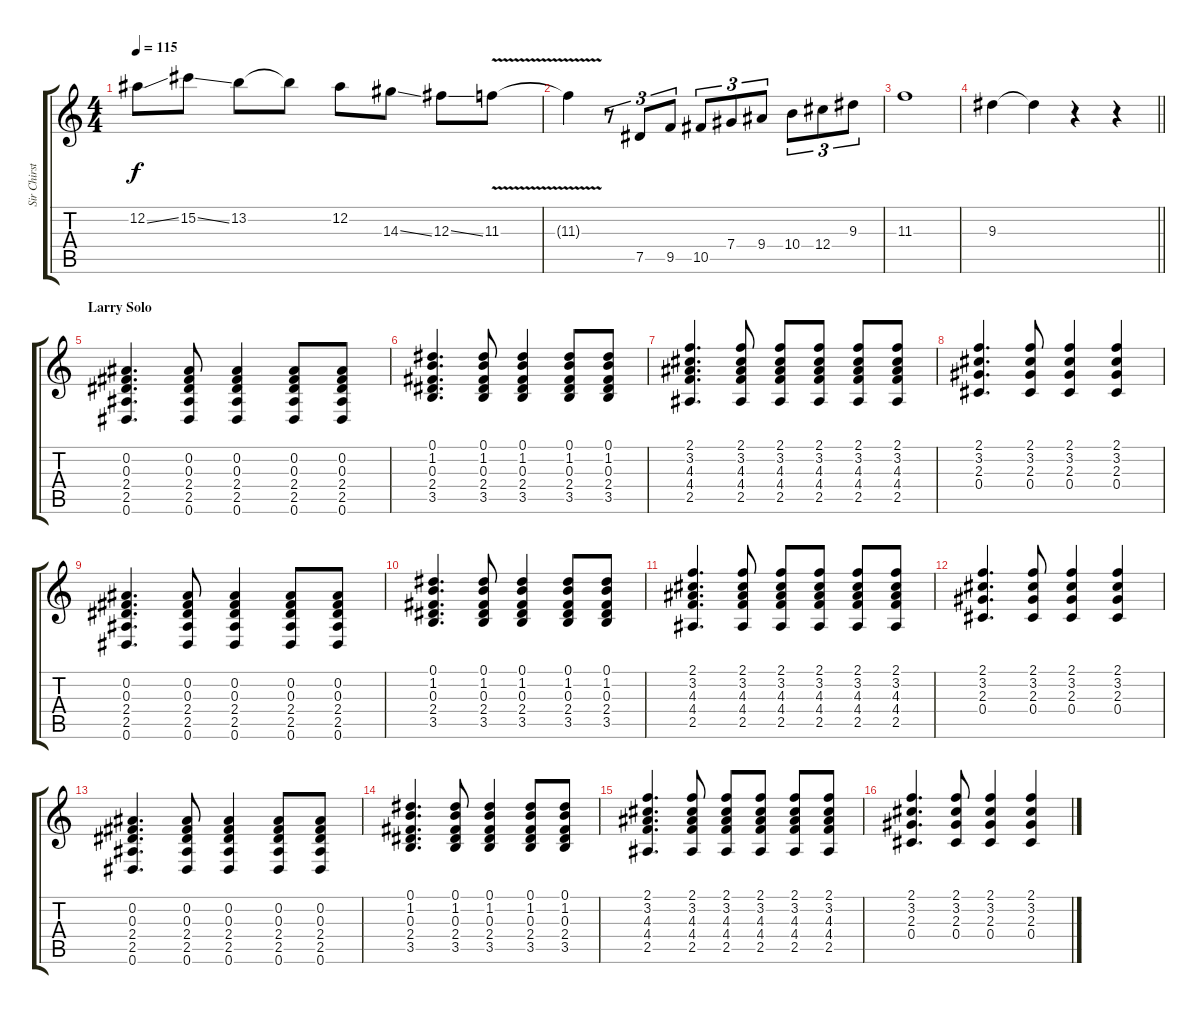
\track ("Sir Chirstus" "Sir Chirst") {instrument overdrivenguitar}
\staff {score tabs}
\tuning (Eb4 Bb3 Gb3 Db3 Ab2 Eb2) {hide}
\ts (4 4)
\tempo 115
\clef g2
\ks c
12.2{ss}.8{dy f} 15.2{ss}.8 13.2.8 13.2{t}.8 12.2.8 14.3{ss}.8 12.3{ss}.8 11.3{v}.8 |
11.3{t}.4 r.8{tu (3 2)} 7.5.8{tu (3 2)} 9.5.8{tu (3 2)} 10.5.8{tu (3 2)} 7.4.8{tu (3 2)} 9.4.8{tu (3 2)} 10.4.8{tu (3 2)} 12.4.8{tu (3 2)} 9.3.8{tu (3 2)} |
11.3.1 |
\barLineRight lightlight
9.3.4 9.3{t}.4 r.4 r.4 |
\section ("" "Larry Solo")
(0.2 0.3 2.4 2.5 0.6).4{d volume 10 instrument electricguitarjazz} (0.2 0.3 2.4 2.5 0.6).8 (0.2 0.3 2.4 2.5 0.6).4 (0.2 0.3 2.4 2.5 0.6).8 (0.2 0.3 2.4 2.5 0.6).8 |
(0.1 1.2 0.3 2.4 3.5).4{d} (0.1 1.2 0.3 2.4 3.5).8 (0.1 1.2 0.3 2.4 3.5).4 (0.1 1.2 0.3 2.4 3.5).8 (0.1 1.2 0.3 2.4 3.5).8 |
(2.1 3.2 4.3 4.4 2.5).4{d} (2.1 3.2 4.3 4.4 2.5).8 (2.1 3.2 4.3 4.4 2.5).8 (2.1 3.2 4.3 4.4 2.5).8 (2.1 3.2 4.3 4.4 2.5).8 (2.1 3.2 4.3 4.4 2.5).8 |
(2.1 3.2 2.3 0.4).4{d} (2.1 3.2 2.3 0.4).8 (2.1 3.2 2.3 0.4).4 (2.1 3.2 2.3 0.4).4 |
(0.2 0.3 2.4 2.5 0.6).4{d volume 10 instrument electricguitarjazz} (0.2 0.3 2.4 2.5 0.6).8 (0.2 0.3 2.4 2.5 0.6).4 (0.2 0.3 2.4 2.5 0.6).8 (0.2 0.3 2.4 2.5 0.6).8 |
(0.1 1.2 0.3 2.4 3.5).4{d} (0.1 1.2 0.3 2.4 3.5).8 (0.1 1.2 0.3 2.4 3.5).4 (0.1 1.2 0.3 2.4 3.5).8 (0.1 1.2 0.3 2.4 3.5).8 |
(2.1 3.2 4.3 4.4 2.5).4{d} (2.1 3.2 4.3 4.4 2.5).8 (2.1 3.2 4.3 4.4 2.5).8 (2.1 3.2 4.3 4.4 2.5).8 (2.1 3.2 4.3 4.4 2.5).8 (2.1 3.2 4.3 4.4 2.5).8 |
(2.1 3.2 2.3 0.4).4{d} (2.1 3.2 2.3 0.4).8 (2.1 3.2 2.3 0.4).4 (2.1 3.2 2.3 0.4).4 |
(0.2 0.3 2.4 2.5 0.6).4{d volume 10 instrument electricguitarjazz} (0.2 0.3 2.4 2.5 0.6).8 (0.2 0.3 2.4 2.5 0.6).4 (0.2 0.3 2.4 2.5 0.6).8 (0.2 0.3 2.4 2.5 0.6).8 |
(0.1 1.2 0.3 2.4 3.5).4{d} (0.1 1.2 0.3 2.4 3.5).8 (0.1 1.2 0.3 2.4 3.5).4 (0.1 1.2 0.3 2.4 3.5).8 (0.1 1.2 0.3 2.4 3.5).8 |
(2.1 3.2 4.3 4.4 2.5).4{d} (2.1 3.2 4.3 4.4 2.5).8 (2.1 3.2 4.3 4.4 2.5).8 (2.1 3.2 4.3 4.4 2.5).8 (2.1 3.2 4.3 4.4 2.5).8 (2.1 3.2 4.3 4.4 2.5).8 |
(2.1 3.2 2.3 0.4).4{d} (2.1 3.2 2.3 0.4).8 (2.1 3.2 2.3 0.4).4 (2.1 3.2 2.3 0.4).4
